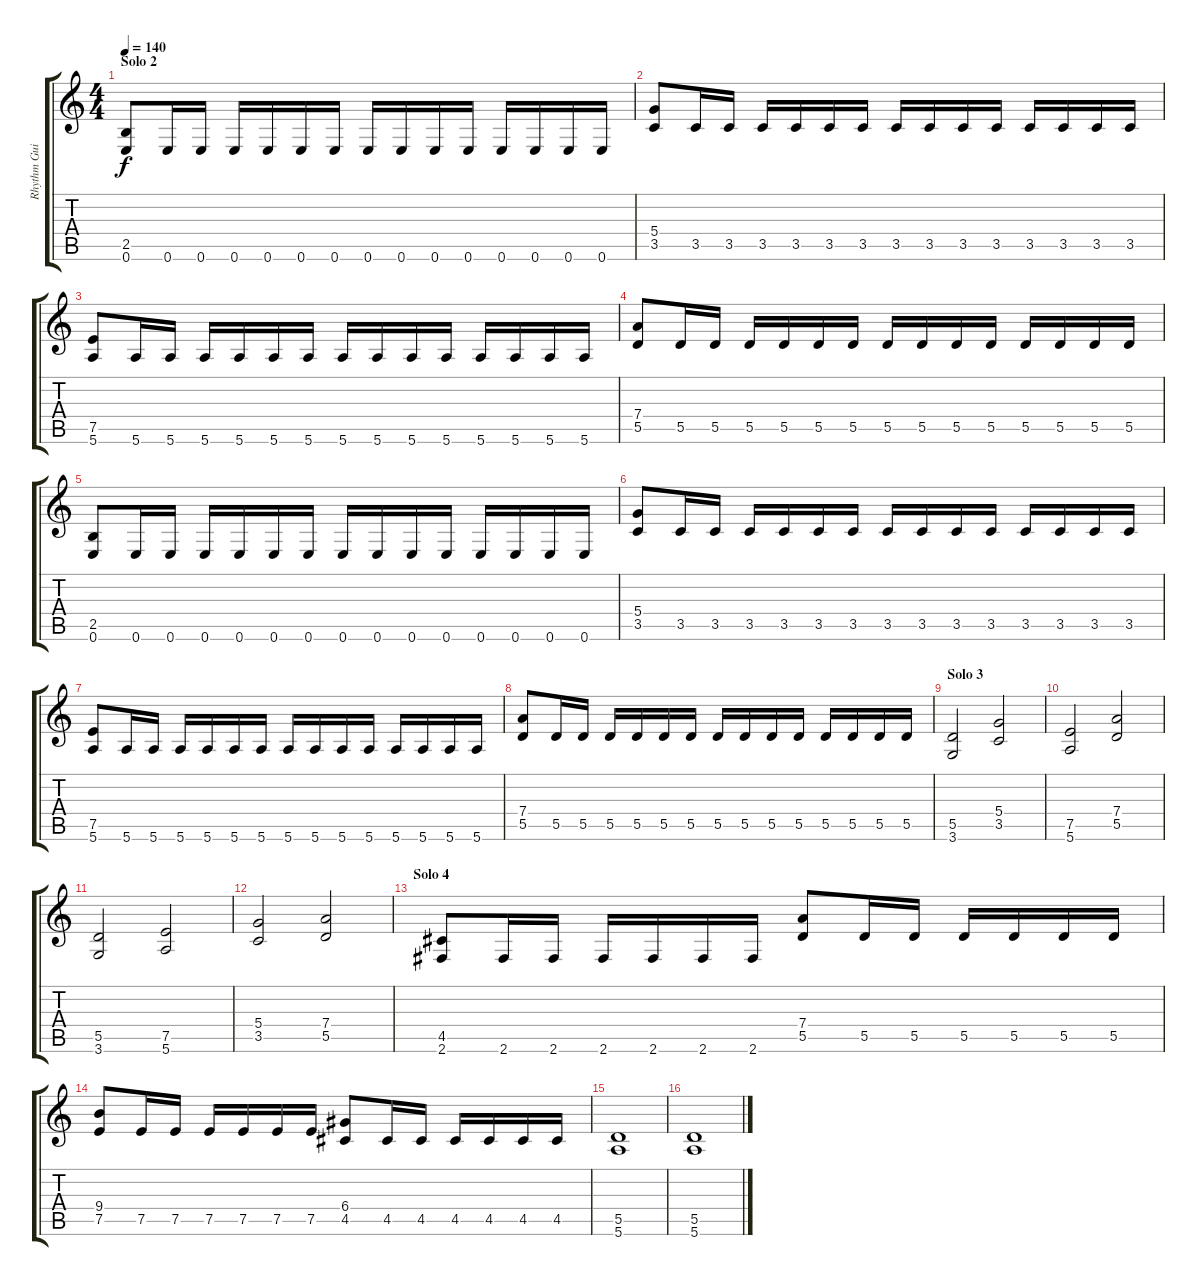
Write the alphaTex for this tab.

\track ("Rhythm Guitar 1" "Rhythm Gui") {instrument overdrivenguitar}
\staff {score tabs}
\tuning (E4 B3 G3 D3 A2 E2) {hide}
\ts (4 4)
\section ("" "Solo 2")
\tempo 140
\clef g2
\ks c
(2.5 0.6).8{dy f} 0.6.16 0.6.16 0.6.16 0.6.16 0.6.16 0.6.16 0.6.16 0.6.16 0.6.16 0.6.16 0.6.16 0.6.16 0.6.16 0.6.16 |
(5.4 3.5).8 3.5.16 3.5.16 3.5.16 3.5.16 3.5.16 3.5.16 3.5.16 3.5.16 3.5.16 3.5.16 3.5.16 3.5.16 3.5.16 3.5.16 |
(7.5 5.6).8 5.6.16 5.6.16 5.6.16 5.6.16 5.6.16 5.6.16 5.6.16 5.6.16 5.6.16 5.6.16 5.6.16 5.6.16 5.6.16 5.6.16 |
(7.4 5.5).8 5.5.16 5.5.16 5.5.16 5.5.16 5.5.16 5.5.16 5.5.16 5.5.16 5.5.16 5.5.16 5.5.16 5.5.16 5.5.16 5.5.16 |
(2.5 0.6).8 0.6.16 0.6.16 0.6.16 0.6.16 0.6.16 0.6.16 0.6.16 0.6.16 0.6.16 0.6.16 0.6.16 0.6.16 0.6.16 0.6.16 |
(5.4 3.5).8 3.5.16 3.5.16 3.5.16 3.5.16 3.5.16 3.5.16 3.5.16 3.5.16 3.5.16 3.5.16 3.5.16 3.5.16 3.5.16 3.5.16 |
(7.5 5.6).8 5.6.16 5.6.16 5.6.16 5.6.16 5.6.16 5.6.16 5.6.16 5.6.16 5.6.16 5.6.16 5.6.16 5.6.16 5.6.16 5.6.16 |
(7.4 5.5).8 5.5.16 5.5.16 5.5.16 5.5.16 5.5.16 5.5.16 5.5.16 5.5.16 5.5.16 5.5.16 5.5.16 5.5.16 5.5.16 5.5.16 |
\section ("" "Solo 3")
(5.5 3.6).2 (5.4 3.5).2 |
(7.5 5.6).2 (7.4 5.5).2 |
(5.5 3.6).2 (7.5 5.6).2 |
(5.4 3.5).2 (7.4 5.5).2 |
\section ("" "Solo 4")
(4.5 2.6).8 2.6.16 2.6.16 2.6.16 2.6.16 2.6.16 2.6.16 (7.4 5.5).8 5.5.16 5.5.16 5.5.16 5.5.16 5.5.16 5.5.16 |
(9.4 7.5).8 7.5.16 7.5.16 7.5.16 7.5.16 7.5.16 7.5.16 (6.4 4.5).8 4.5.16 4.5.16 4.5.16 4.5.16 4.5.16 4.5.16 |
(5.5 5.6).1 |
(5.5 5.6).1
